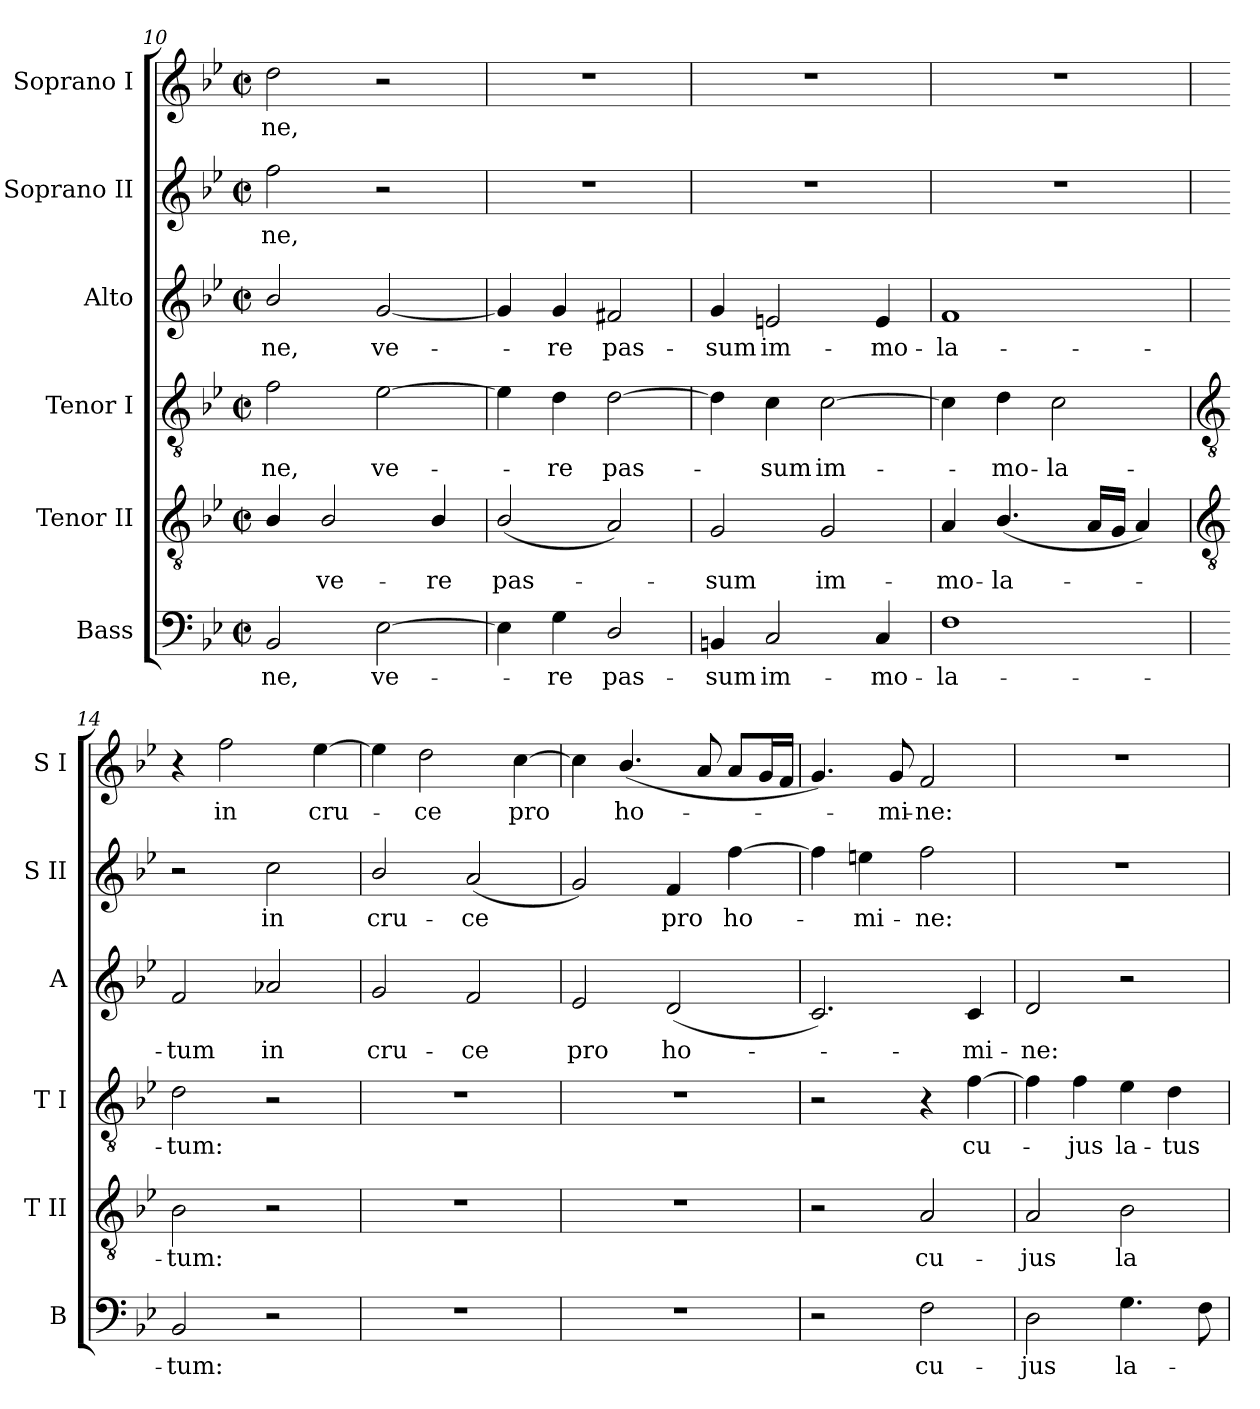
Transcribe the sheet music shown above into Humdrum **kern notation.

**kern	**text	**kern	**text	**kern	**text	**kern	**text	**kern	**text	**kern	**text
*part6	*part6	*part5	*part5	*part4	*part4	*part3	*part3	*part2	*part2	*part1	*part1
*staff6	*staff6	*staff5	*staff5	*staff4	*staff4	*staff3	*staff3	*staff2	*staff2	*staff1	*staff1
*I"Bass	*	*I"Tenor II	*	*I"Tenor I	*	*I"Alto	*	*I"Soprano II	*	*I"Soprano I	*
*I'B	*	*I'T II	*	*I'T I	*	*I'A	*	*I'S II	*	*I'S I	*
*clefF4	*	*clefGv2	*	*clefGv2	*	*clefG2	*	*clefG2	*	*clefG2	*
*k[b-e-]	*	*k[b-e-]	*	*k[b-e-]	*	*k[b-e-]	*	*k[b-e-]	*	*k[b-e-]	*
*B-:	*	*B-:	*	*B-:	*	*B-:	*	*B-:	*	*B-:	*
*M2/2	*	*M2/2	*	*M2/2	*	*M2/2	*	*M2/2	*	*M2/2	*
*met(c|)	*	*met(c|)	*	*met(c|)	*	*met(c|)	*	*met(c|)	*	*met(c|)	*
=10	=10	=10	=10	=10	=10	=10	=10	=10	=10	=10	=10
!	!LO:LY:b	!	!	!	!LO:LY:b	!	!LO:LY:b	!	!LO:LY:b	!	!LO:LY:b
2BB-	-ne,	4B-/	.	2f	-ne,	2b-/	-ne,	2ff	-ne,	2dd	-ne,
!	!	!	!LO:LY:b	!	!	!	!	!	!	!	!
.	.	2B-/	ve-	.	.	.	.	.	.	.	.
!	!LO:LY:b	!	!	!	!LO:LY:b	!	!LO:LY:b	!	!	!	!
[2E-	ve-	.	.	[2e-	ve-	[2g	ve-	2r	.	2r	.
!	!	!	!LO:LY:b	!	!	!	!	!	!	!	!
.	.	4B-/	-re	.	.	.	.	.	.	.	.
=11	=11	=11	=11	=11	=11	=11	=11	=11	=11	=11	=11
!	!	!	!LO:LY:b	!	!	!	!	!	!	!	!
4E-]	.	(<2B-/	pas-	4e-]	.	4g]	.	1r	.	1r	.
!	!LO:LY:b	!	!	!	!LO:LY:b	!	!LO:LY:b	!	!	!	!
4G	re	.	.	4d	re	4g	re	.	.	.	.
!	!LO:LY:b	!	!	!	!LO:LY:b	!	!LO:LY:b	!	!	!	!
2D/	pas-	2A)	.	[2d	pas-	2f#X	pas-	.	.	.	.
=12	=12	=12	=12	=12	=12	=12	=12	=12	=12	=12	=12
!	!LO:LY:b	!	!LO:LY:b	!	!	!	!LO:LY:b	!	!	!	!
4BBn	-sum	2G	sum	4d]	.	4g	-sum	1r	.	1r	.
!	!LO:LY:b	!	!	!	!LO:LY:b	!	!LO:LY:b	!	!	!	!
2C	im-	.	.	4c	sum	2en	im-	.	.	.	.
!	!	!	!LO:LY:b	!	!LO:LY:b	!	!	!	!	!	!
.	.	2G	im-	[2c	im-	.	.	.	.	.	.
!	!LO:LY:b	!	!	!	!	!	!LO:LY:b	!	!	!	!
4C	-mo-	.	.	.	.	4e	-mo-	.	.	.	.
=13	=13	=13	=13	=13	=13	=13	=13	=13	=13	=13	=13
!	!LO:LY:b	!	!LO:LY:b	!	!	!	!LO:LY:b	!	!	!	!
1F	-la-	4A	-mo-	4c]	.	1f	-la-	1r	.	1r	.
!	!	!	!LO:LY:b	!	!LO:LY:b	!	!	!	!	!	!
.	.	(<4.B-/	-la-	4d	mo-	.	.	.	.	.	.
!	!	!	!	!	!LO:LY:b	!	!	!	!	!	!
.	.	.	.	2c	-la-	.	.	.	.	.	.
.	.	16ALL	.	.	.	.	.	.	.	.	.
.	.	16GJJ	.	.	.	.	.	.	.	.	.
.	.	4A)	.	.	.	.	.	.	.	.	.
!!LO:LB:g=z
=14	=14	=14	=14	=14	=14	=14	=14	=14	=14	=14	=14
*	*	*clefGv2	*	*clefGv2	*	*	*	*	*	*	*
!	!LO:LY:b	!	!LO:LY:b	!	!LO:LY:b	!	!LO:LY:b	!	!	!	!
2BB-	-tum:	2B-	tum:	2d	-tum:	2f	-tum	2r	.	4r	.
!	!	!	!	!	!	!	!	!	!	!	!LO:LY:b
.	.	.	.	.	.	.	.	.	.	2ff	in
!	!	!	!	!	!	!	!LO:LY:b	!	!LO:LY:b	!	!
2r	.	2r	.	2r	.	2a-X	in	2cc	in	.	.
!	!	!	!	!	!	!	!	!	!	!	!LO:LY:b
.	.	.	.	.	.	.	.	.	.	[4ee-	cru-
=15	=15	=15	=15	=15	=15	=15	=15	=15	=15	=15	=15
!	!	!	!	!	!	!	!LO:LY:b	!	!LO:LY:b	!	!
1r	.	1r	.	1r	.	2g	cru-	2b-/	cru-	4ee-]	.
!	!	!	!	!	!	!	!	!	!	!	!LO:LY:b
.	.	.	.	.	.	.	.	.	.	2dd	ce
!	!	!	!	!	!	!	!LO:LY:b	!	!LO:LY:b	!	!
.	.	.	.	.	.	2f	-ce	(<2a	-ce	.	.
!	!	!	!	!	!	!	!	!	!	!	!LO:LY:b
.	.	.	.	.	.	.	.	.	.	[4cc	pro
=16	=16	=16	=16	=16	=16	=16	=16	=16	=16	=16	=16
!	!	!	!	!	!	!	!LO:LY:b	!	!	!	!
1r	.	1r	.	1r	.	2e-	pro	2g)	.	4cc]	.
!	!	!	!	!	!	!	!	!	!	!	!LO:LY:b
.	.	.	.	.	.	.	.	.	.	(<4.b-/	ho-
!	!	!	!	!	!	!	!LO:LY:b	!	!LO:LY:b	!	!
.	.	.	.	.	.	(<2d	ho-	4f	pro	.	.
.	.	.	.	.	.	.	.	.	.	8a	.
!	!	!	!	!	!	!	!	!	!LO:LY:b	!	!
.	.	.	.	.	.	.	.	[4ff	ho-	8aL	.
.	.	.	.	.	.	.	.	.	.	16gL	.
.	.	.	.	.	.	.	.	.	.	16fJJ	.
=17	=17	=17	=17	=17	=17	=17	=17	=17	=17	=17	=17
2r	.	2r	.	2r	.	2.c)	.	4ff]	.	4.g)	.
!	!	!	!	!	!	!	!	!	!LO:LY:b	!	!
.	.	.	.	.	.	.	.	4een	mi-	.	.
!	!	!	!	!	!	!	!	!	!	!	!LO:LY:b
.	.	.	.	.	.	.	.	.	.	8g	mi-
!	!LO:LY:b	!	!LO:LY:b	!	!	!	!	!	!LO:LY:b	!	!LO:LY:b
2F	cu-	2A	cu-	4r	.	.	.	2ff	-ne:	2f	-ne:
!	!	!	!	!	!LO:LY:b	!	!LO:LY:b	!	!	!	!
.	.	.	.	[4f	cu-	4c	mi-	.	.	.	.
=18	=18	=18	=18	=18	=18	=18	=18	=18	=18	=18	=18
!	!LO:LY:b	!	!LO:LY:b	!	!	!	!LO:LY:b	!	!	!	!
2D	-jus	2A	-jus	4f]	.	2d	-ne:	1r	.	1r	.
!	!	!	!	!	!LO:LY:b	!	!	!	!	!	!
.	.	.	.	4f	-jus	.	.	.	.	.	.
!	!LO:LY:b	!	!LO:LY:b	!	!LO:LY:b	!	!	!	!	!	!
4.G	la-	2B-	la-	4e-	la-	2r	.	.	.	.	.
!	!	!	!	!	!LO:LY:b	!	!	!	!	!	!
.	.	.	.	4d	-tus	.	.	.	.	.	.
8F	.	.	.	.	.	.	.	.	.	.	.
=	=	=	=	=	=	=	=	=	=	=	=
*-	*-	*-	*-	*-	*-	*-	*-	*-	*-	*-	*-
